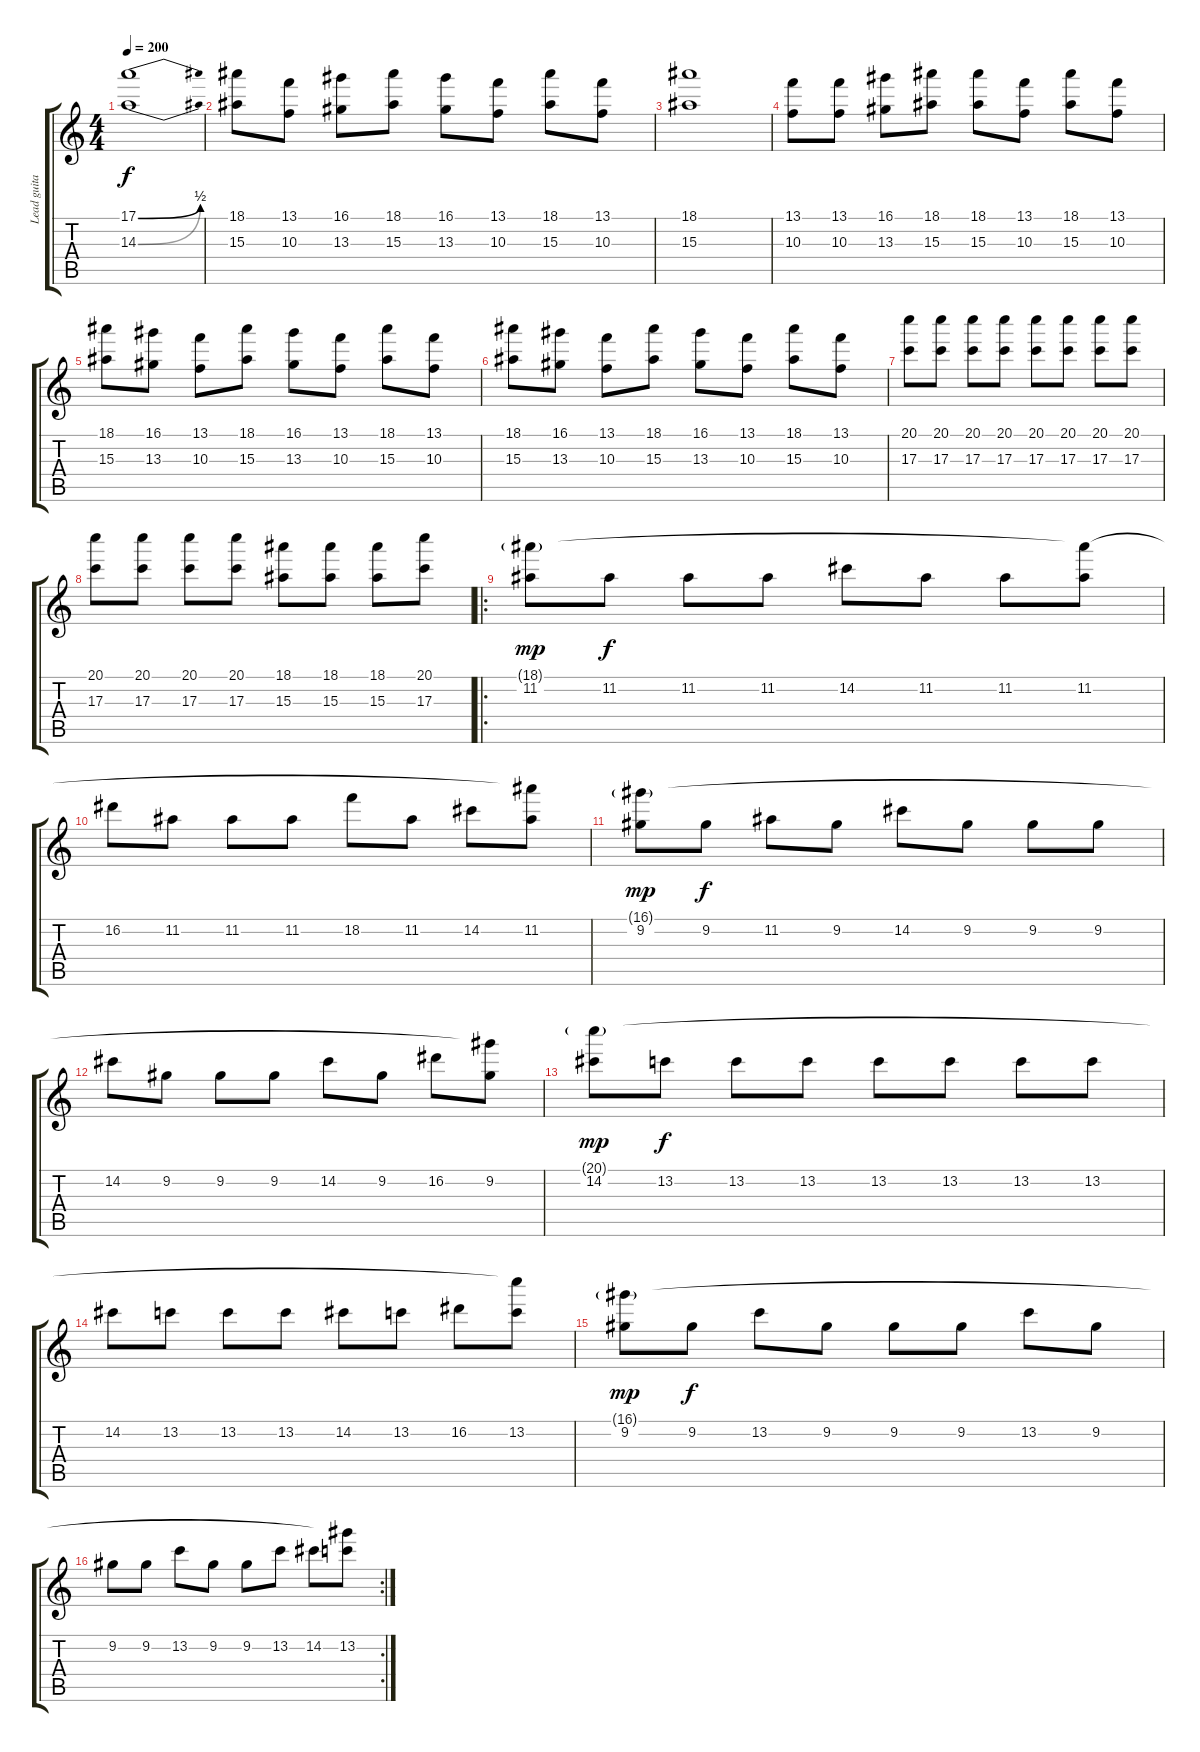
\track ("Lead guitar" "Lead guita") {instrument distortionguitar}
\staff {score tabs}
\tuning (E4 B3 G3 D3 A2 E2) {hide}
\ts (4 4)
\tempo 200
\clef g2
\ks c
(17.1{be (bend 0 0 60 2)} 14.3{be (bend 0 0 60 2)}).1{dy f} |
(18.1 15.3).8 (13.1 10.3).8 (16.1 13.3).8 (18.1 15.3).8 (16.1 13.3).8 (13.1 10.3).8 (18.1 15.3).8 (13.1 10.3).8 |
(18.1 15.3).1 |
(13.1 10.3).8 (13.1 10.3).8 (16.1 13.3).8 (18.1 15.3).8 (18.1 15.3).8 (13.1 10.3).8 (18.1 15.3).8 (13.1 10.3).8 |
(18.1 15.3).8 (16.1 13.3).8 (13.1 10.3).8 (18.1 15.3).8 (16.1 13.3).8 (13.1 10.3).8 (18.1 15.3).8 (13.1 10.3).8 |
(18.1 15.3).8 (16.1 13.3).8 (13.1 10.3).8 (18.1 15.3).8 (16.1 13.3).8 (13.1 10.3).8 (18.1 15.3).8 (13.1 10.3).8 |
(20.1 17.3).8 (20.1 17.3).8 (20.1 17.3).8 (20.1 17.3).8 (20.1 17.3).8 (20.1 17.3).8 (20.1 17.3).8 (20.1 17.3).8 |
(20.1 17.3).8 (20.1 17.3).8 (20.1 17.3).8 (20.1 17.3).8 (18.1 15.3).8 (18.1 15.3).8 (18.1 15.3).8 (20.1 17.3).8 |
\ro
(18.1{g} 11.2).8{dy mp} 11.2.8{dy f} 11.2.8 11.2.8 14.2.8 11.2.8 11.2.8 (18.1{t} 11.2).8 |
16.2.8 11.2.8 11.2.8 11.2.8 18.2.8 11.2.8 14.2.8 (18.1{t} 11.2).8 |
(16.1{g} 9.2).8{dy mp} 9.2.8{dy f} 11.2.8 9.2.8 14.2.8 9.2.8 9.2.8 9.2.8 |
14.2.8 9.2.8 9.2.8 9.2.8 14.2.8 9.2.8 16.2.8 (16.1{t} 9.2).8 |
(20.1{g} 14.2).8{dy mp} 13.2.8{dy f} 13.2.8 13.2.8 13.2.8 13.2.8 13.2.8 13.2.8 |
14.2.8 13.2.8 13.2.8 13.2.8 14.2.8 13.2.8 16.2.8 (20.1{t} 13.2).8 |
(16.1{g} 9.2).8{dy mp} 9.2.8{dy f} 13.2.8 9.2.8 9.2.8 9.2.8 13.2.8 9.2.8 |
\rc 2
9.2.8 9.2.8 13.2.8 9.2.8 9.2.8 13.2.8 14.2.8 (16.1{t} 13.2).8
